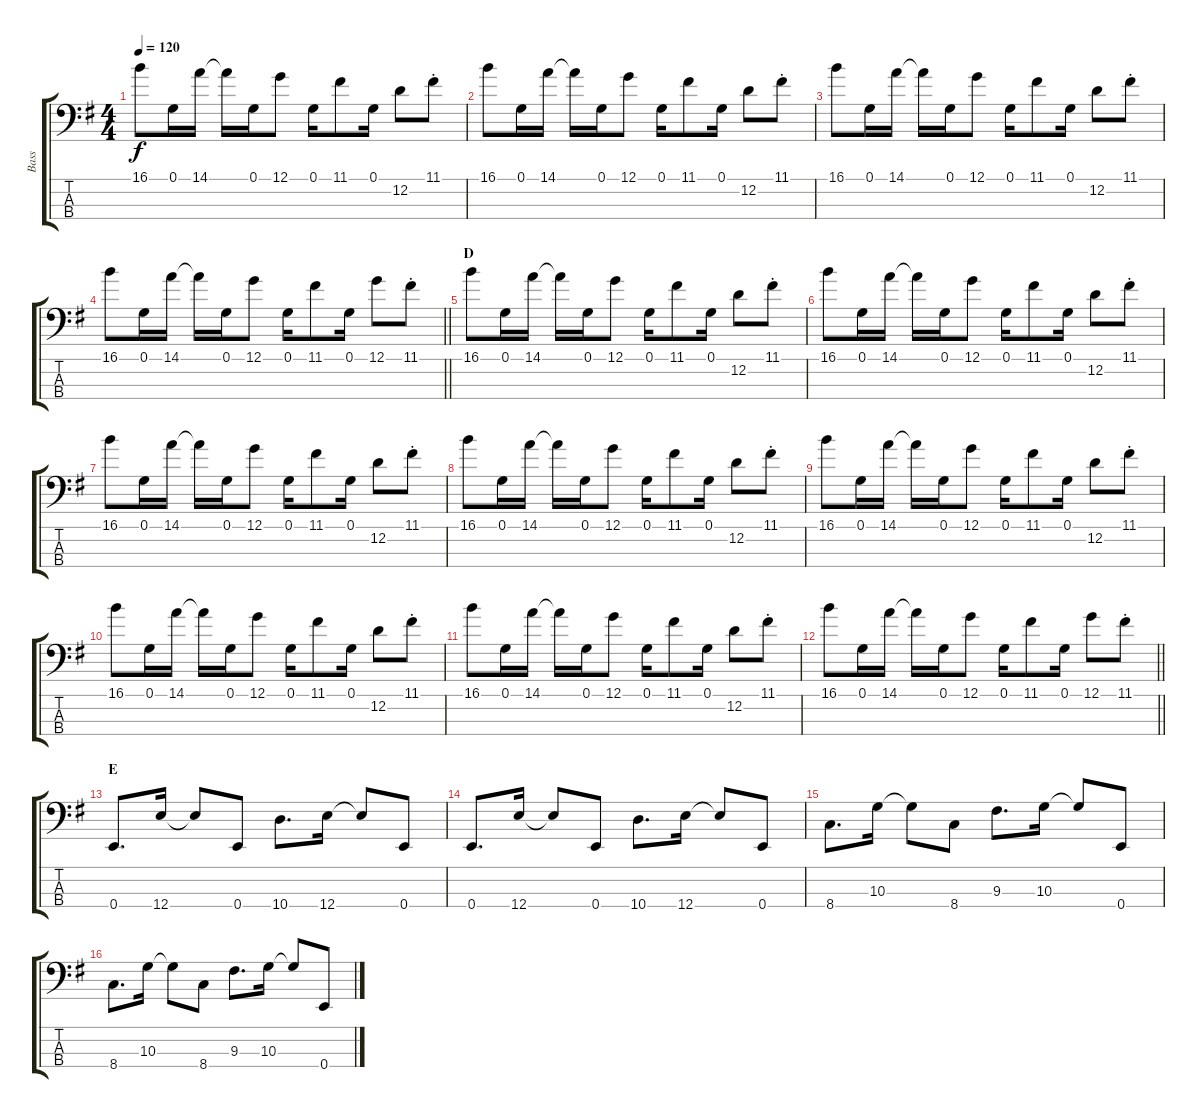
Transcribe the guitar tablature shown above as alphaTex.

\track ("Bass" "Bass") {instrument electricbassfinger}
\staff {score tabs}
\tuning (G2 D2 A1 E1) {hide}
\ts (4 4)
\tempo 120
\clef f4
\ks g
16.1.8{dy f} 0.1.16 14.1.16 14.1{t}.16 0.1.16 12.1.8 0.1.16 11.1.8 0.1.16 12.2.8 11.1{st}.8 |
16.1.8 0.1.16 14.1.16 14.1{t}.16 0.1.16 12.1.8 0.1.16 11.1.8 0.1.16 12.2.8 11.1{st}.8 |
16.1.8 0.1.16 14.1.16 14.1{t}.16 0.1.16 12.1.8 0.1.16 11.1.8 0.1.16 12.2.8 11.1{st}.8 |
\barLineRight lightlight
16.1.8 0.1.16 14.1.16 14.1{t}.16 0.1.16 12.1.8 0.1.16 11.1.8 0.1.16 12.1.8 11.1{st}.8 |
\section ("" "D")
16.1.8 0.1.16 14.1.16 14.1{t}.16 0.1.16 12.1.8 0.1.16 11.1.8 0.1.16 12.2.8 11.1{st}.8 |
16.1.8 0.1.16 14.1.16 14.1{t}.16 0.1.16 12.1.8 0.1.16 11.1.8 0.1.16 12.2.8 11.1{st}.8 |
16.1.8 0.1.16 14.1.16 14.1{t}.16 0.1.16 12.1.8 0.1.16 11.1.8 0.1.16 12.2.8 11.1{st}.8 |
16.1.8 0.1.16 14.1.16 14.1{t}.16 0.1.16 12.1.8 0.1.16 11.1.8 0.1.16 12.2.8 11.1{st}.8 |
16.1.8 0.1.16 14.1.16 14.1{t}.16 0.1.16 12.1.8 0.1.16 11.1.8 0.1.16 12.2.8 11.1{st}.8 |
16.1.8 0.1.16 14.1.16 14.1{t}.16 0.1.16 12.1.8 0.1.16 11.1.8 0.1.16 12.2.8 11.1{st}.8 |
16.1.8 0.1.16 14.1.16 14.1{t}.16 0.1.16 12.1.8 0.1.16 11.1.8 0.1.16 12.2.8 11.1{st}.8 |
\barLineRight lightlight
16.1.8 0.1.16 14.1.16 14.1{t}.16 0.1.16 12.1.8 0.1.16 11.1.8 0.1.16 12.1.8 11.1{st}.8 |
\section ("" "E")
0.4.8{d} 12.4.16 12.4{t}.8 0.4.8 10.4.8{d} 12.4.16 12.4{t}.8 0.4.8 |
0.4.8{d} 12.4.16 12.4{t}.8 0.4.8 10.4.8{d} 12.4.16 12.4{t}.8 0.4.8 |
8.4.8{d} 10.3.16 10.3{t}.8 8.4.8 9.3.8{d} 10.3.16 10.3{t}.8 0.4.8 |
8.4.8{d} 10.3.16 10.3{t}.8 8.4.8 9.3.8{d} 10.3.16 10.3{t}.8 0.4.8
